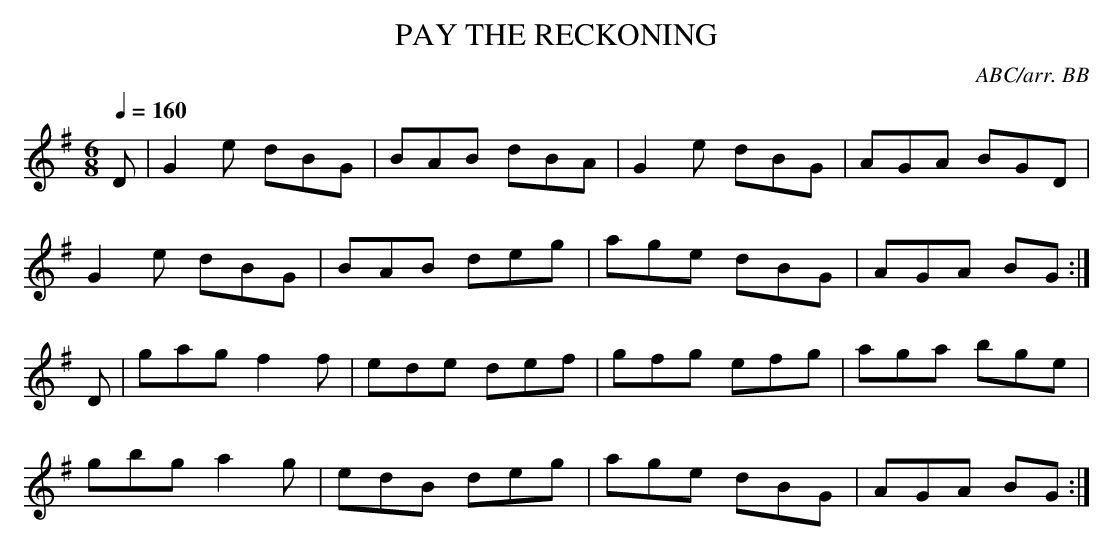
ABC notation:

X:1
T:PAY THE RECKONING
C:ABC/arr. BB
tunes.
M:6/8
Q:1/4=160
K:G
D|G2e dBG|BAB dBA|G2e dBG|AGA BGD|
G2e dBG|BAB deg|age dBG|AGA BG:|
D|gag f2f|ede def|gfg efg|aga bge|
gbg a2g|edB deg|age dBG|AGA BG:|
